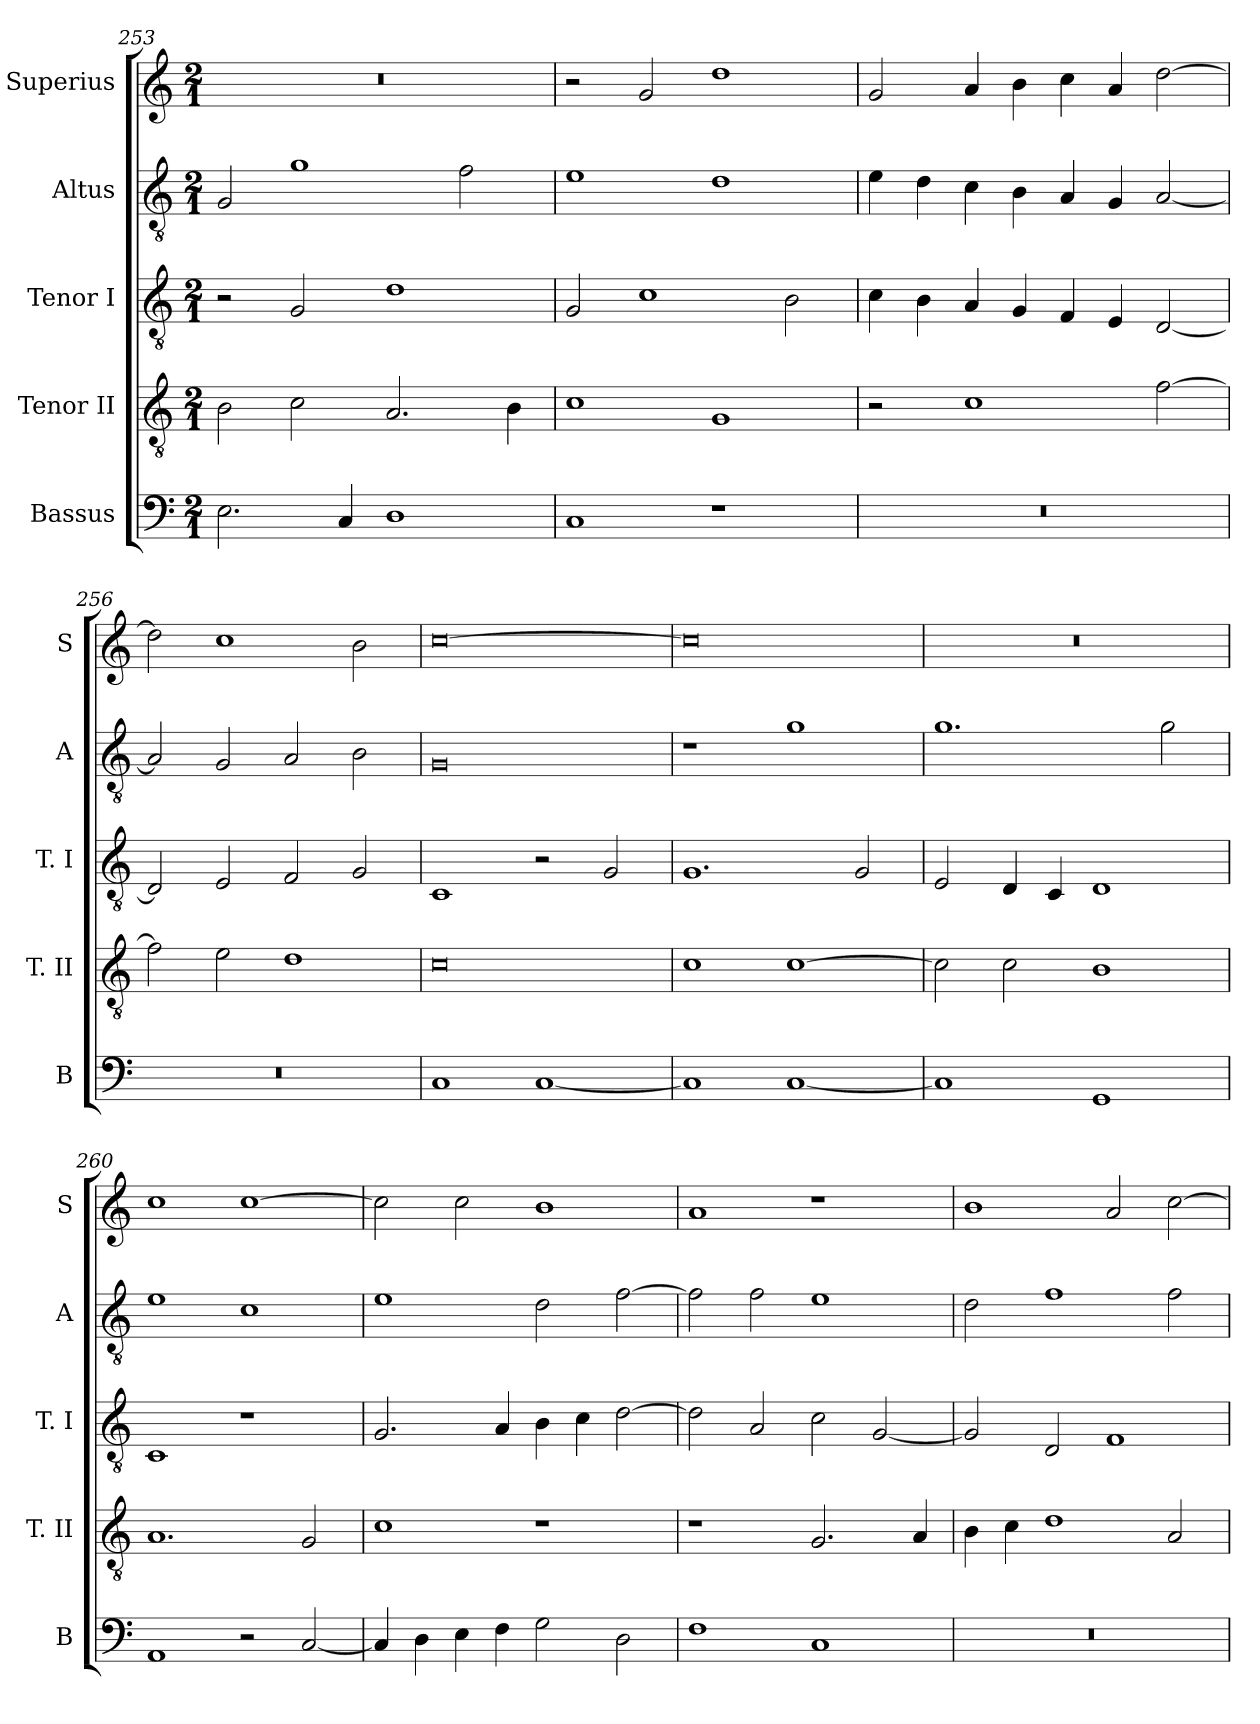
**kern	**kern	**kern	**kern	**kern
*part5	*part4	*part3	*part2	*part1
*staff5	*staff4	*staff3	*staff2	*staff1
*I"Bassus	*I"Tenor II	*I"Tenor I	*I"Altus	*I"Superius
*I'B	*I'T. II	*I'T. I	*I'A	*I'S
*clefF4	*clefGv2	*clefGv2	*clefGv2	*clefG2
*k[]	*k[]	*k[]	*k[]	*k[]
*C:	*C:	*C:	*C:	*C:
*M2/1	*M2/1	*M2/1	*M2/1	*M2/1
=253	=253	=253	=253	=253
2.E	2B	2r	2G	0r
.	2c	2G	1g	.
4C	.	.	.	.
1D	2.A	1d	.	.
.	.	.	2f	.
.	4B	.	.	.
=254	=254	=254	=254	=254
1C	1c	2G	1e	2r
.	.	1c	.	2g
1r	1G	.	1d	1dd
.	.	2B	.	.
=255	=255	=255	=255	=255
0r	2r	4c	4e	2g
.	.	4B	4d	.
.	1c	4A	4c	4a
.	.	4G	4B	4b
.	.	4F	4A	4cc
.	.	4E	4G	4a
.	[2f	[2D	[2A	[2dd
=256	=256	=256	=256	=256
0r	2f]	2D]	2A]	2dd]
.	2e	2E	2G	1cc
.	1d	2F	2A	.
.	.	2G	2B	2b
=257	=257	=257	=257	=257
1C	0c	1C	0G	[0cc
[1C	.	2r	.	.
.	.	2G	.	.
=258	=258	=258	=258	=258
1C]	1c	1.G	1r	0cc]
[1C	[1c	.	1g	.
.	.	2G	.	.
=259	=259	=259	=259	=259
1C]	2c]	2E	1.g	0r
.	2c	4D	.	.
.	.	4C	.	.
1GG	1B	1D	.	.
.	.	.	2g	.
=260	=260	=260	=260	=260
1AA	1.A	1C	1e	1cc
2r	.	1r	1c	[1cc
[2C	2G	.	.	.
=261	=261	=261	=261	=261
4C]	1c	2.G	1e	2cc]
4D	.	.	.	.
4E	.	.	.	2cc
4F	.	4A	.	.
2G	1r	4B	2d	1b
.	.	4c	.	.
2D	.	[2d	[2f	.
=262	=262	=262	=262	=262
1F	1r	2d]	2f]	1a
.	.	2A	2f	.
1C	2.G	2c	1e	1r
.	.	[2G	.	.
.	4A	.	.	.
=263	=263	=263	=263	=263
0r	4B	2G]	2d	1b
.	4c	.	.	.
.	1d	2D	1f	.
.	.	1F	.	2a
.	2A	.	2f	[2cc
=	=	=	=	=
*-	*-	*-	*-	*-
